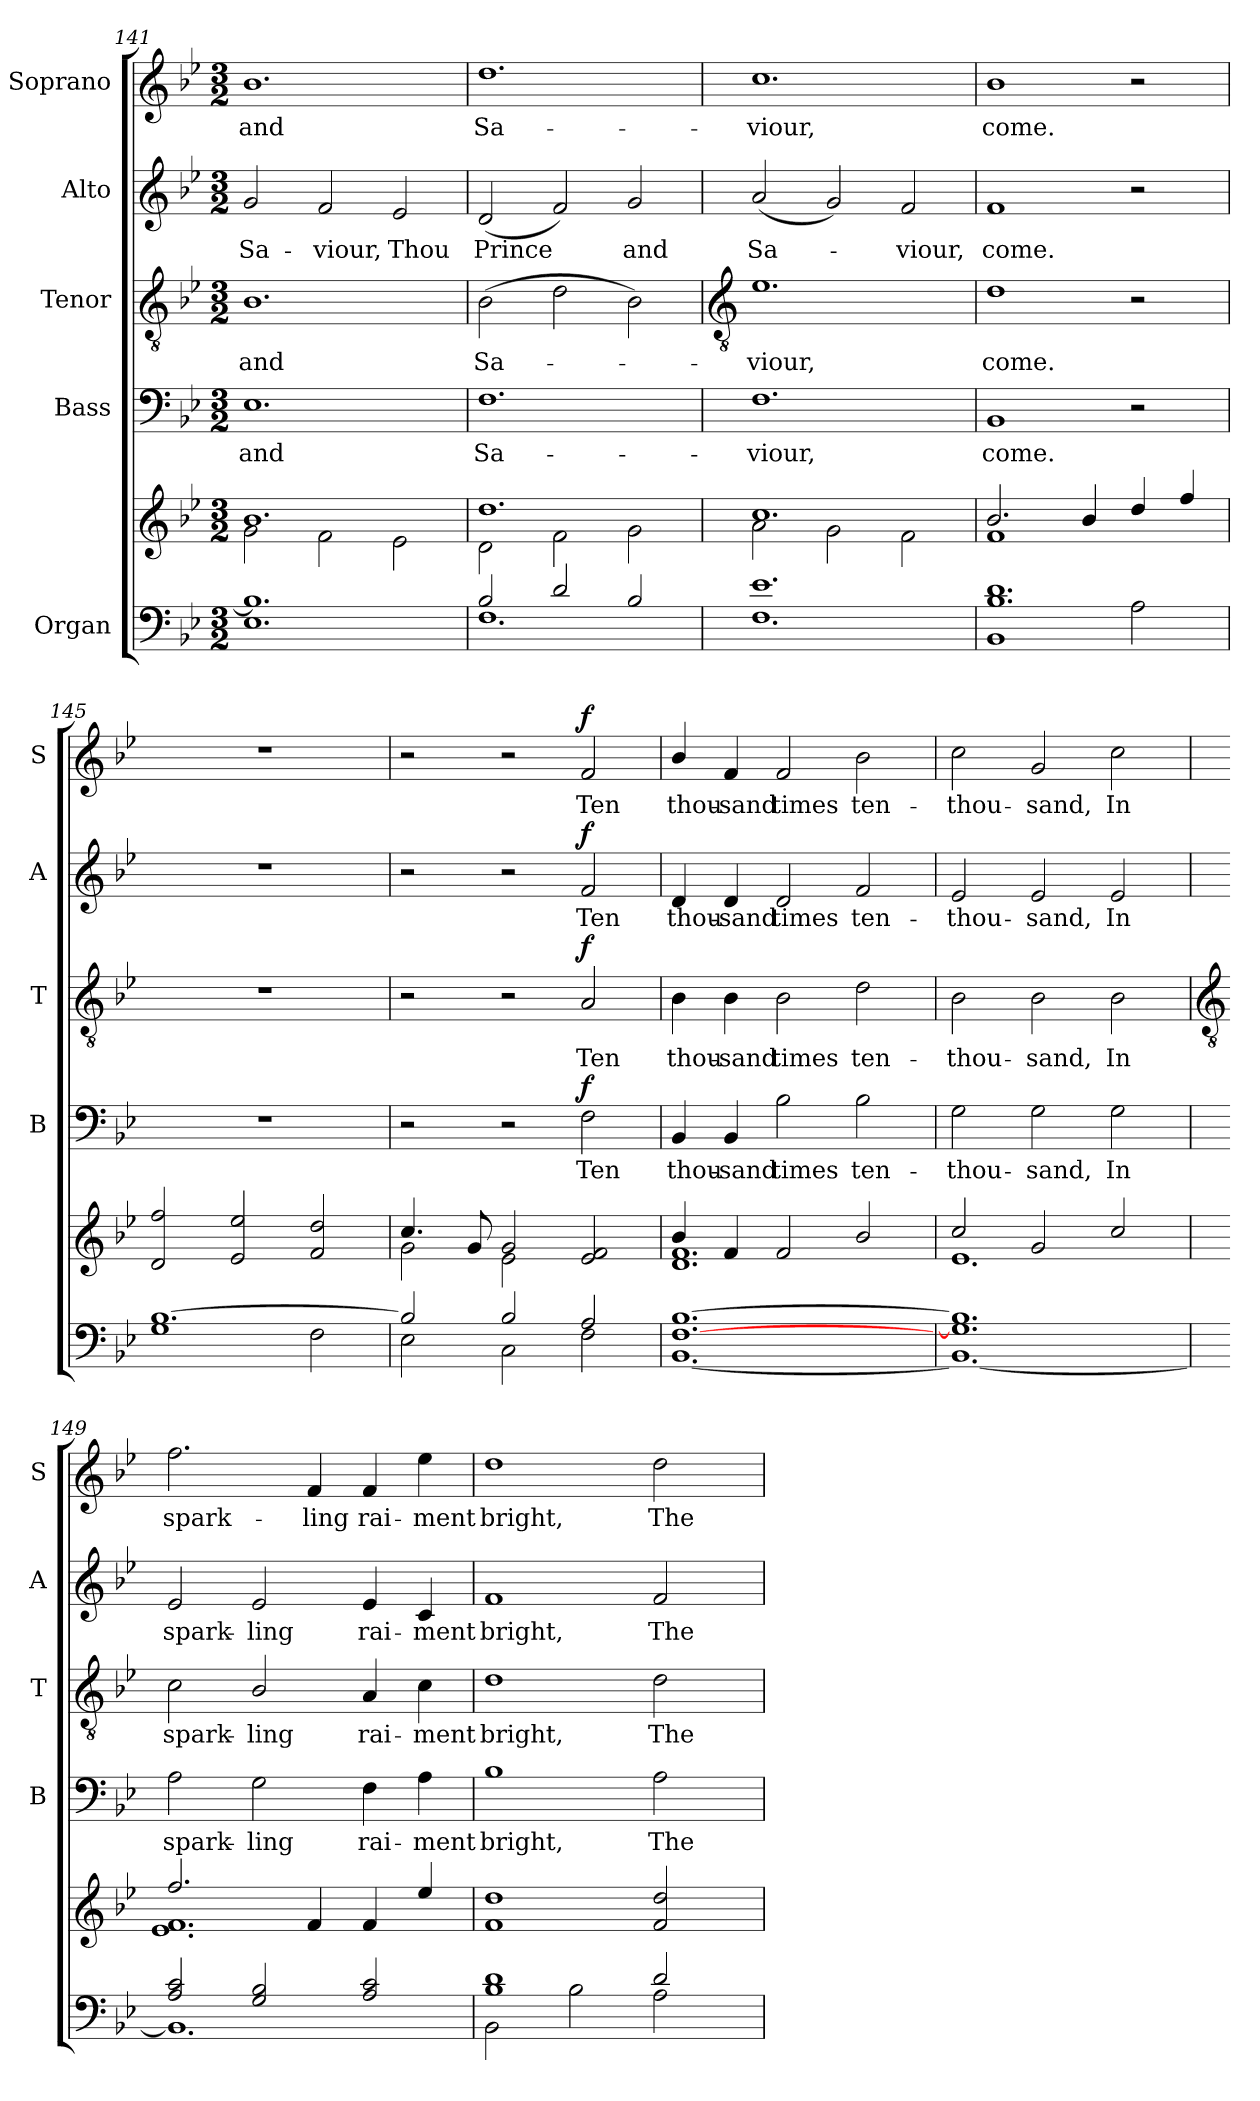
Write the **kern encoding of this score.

**kern	**kern	**kern	**text	**dynam	**kern	**text	**dynam	**kern	**text	**dynam	**kern	**text	**dynam
*part5	*part5	*part4	*part4	*part4	*part3	*part3	*part3	*part2	*part2	*part2	*part1	*part1	*part1
*staff6	*staff5	*staff4	*staff4	*staff4	*staff3	*staff3	*staff3	*staff2	*staff2	*staff2	*staff1	*staff1	*staff1
*I"Organ	*	*I"Bass	*	*	*I"Tenor	*	*	*I"Alto	*	*	*I"Soprano	*	*
*	*	*I'B	*	*	*I'T	*	*	*I'A	*	*	*I'S	*	*
*clefF4	*clefG2	*clefF4	*	*	*clefGv2	*	*	*clefG2	*	*	*clefG2	*	*
*k[b-e-]	*k[b-e-]	*k[b-e-]	*	*	*k[b-e-]	*	*	*k[b-e-]	*	*	*k[b-e-]	*	*
*B-:	*B-:	*B-:	*	*	*B-:	*	*	*B-:	*	*	*B-:	*	*
*M3/2	*M3/2	*M3/2	*	*	*M3/2	*	*	*M3/2	*	*	*M3/2	*	*
=141	=141	=141	=141	=141	=141	=141	=141	=141	=141	=141	=141	=141	=141
*^	*^	*	*	*	*	*	*	*	*	*	*	*	*
!	!	!	!	!	!LO:LY:b	!	!	!LO:LY:b	!	!	!LO:LY:b	!	!	!LO:LY:b	!
1.B-/]	1.E-\	1.b-/	2g\	1.E-	and	.	1.B-	and	.	2g	Sa-	.	1.b-	and	.
!	!	!	!	!	!	!	!	!	!	!	!LO:LY:b	!	!	!	!
.	.	.	2f\	.	.	.	.	.	.	2f	-viour,	.	.	.	.
!	!	!	!	!	!	!	!	!	!	!	!LO:LY:b	!	!	!	!
.	.	.	2e-\	.	.	.	.	.	.	2e-	Thou	.	.	.	.
=142	=142	=142	=142	=142	=142	=142	=142	=142	=142	=142	=142	=142	=142	=142	=142
!	!	!	!	!	!LO:LY:b	!	!	!LO:LY:b	!	!	!LO:LY:b	!	!	!LO:LY:b	!
2B-/	1.F\	1.dd/	2d\	1.F	Sa-	.	(>2B-	Sa-	.	(<2d	Prince	.	1.dd	Sa-	.
2d/	.	.	2f\	.	.	.	2d	.	.	2f)	.	.	.	.	.
!	!	!	!	!	!	!	!	!	!	!	!LO:LY:b	!	!	!	!
2B-/	.	.	2g\	.	.	.	2B-)	.	.	2g	and	.	.	.	.
!!LO:LB:g=z
=143	=143	=143	=143	=143	=143	=143	=143	=143	=143	=143	=143	=143	=143	=143	=143
*	*	*	*	*	*	*	*clefGv2	*	*	*	*	*	*	*	*
!	!	!	!	!	!LO:LY:b	!	!	!LO:LY:b	!	!	!LO:LY:b	!	!	!LO:LY:b	!
1.e-/	1.F\	1.cc/	2a\	1.F	-viour,	.	1.e-	viour,	.	(<2a	Sa-	.	1.cc	-viour,	.
.	.	.	2g\	.	.	.	.	.	.	2g)	.	.	.	.	.
!	!	!	!	!	!	!	!	!	!	!	!LO:LY:b	!	!	!	!
.	.	.	2f\	.	.	.	.	.	.	2f	viour,	.	.	.	.
=144	=144	=144	=144	=144	=144	=144	=144	=144	=144	=144	=144	=144	=144	=144	=144
!	!	!	!	!	!LO:LY:b	!	!	!LO:LY:b	!	!	!LO:LY:b	!	!	!LO:LY:b	!
1.B-/ 1.d/	1BB-\	2.b-/	1f\	1BB-	come.	.	1d	come.	.	1f	come.	.	1b-	come.	.
.	.	4b-/	.	.	.	.	.	.	.	.	.	.	.	.	.
.	2A\	4dd/	2ryy	2r	.	.	2r	.	.	2r	.	.	2r	.	.
.	.	4ff/	.	.	.	.	.	.	.	.	.	.	.	.	.
=145	=145	=145	=145	=145	=145	=145	=145	=145	=145	=145	=145	=145	=145	=145	=145
!	!	!	!	!LO:N:vis=1	!	!	!LO:N:vis=1	!	!	!LO:N:vis=1	!	!	!LO:N:vis=1	!	!
[1.B-/	1G\	2d/ 2ff/	1.ryy	1.r	.	.	1.r	.	.	1.r	.	.	1.r	.	.
.	.	2e-/ 2ee-/	.	.	.	.	.	.	.	.	.	.	.	.	.
.	2F\	2f/ 2dd/	.	.	.	.	.	.	.	.	.	.	.	.	.
=146	=146	=146	=146	=146	=146	=146	=146	=146	=146	=146	=146	=146	=146	=146	=146
2B-/]	2E-\	4.cc/	2g\	2r	.	.	2r	.	.	2r	.	.	2r	.	.
.	.	8g/	.	.	.	.	.	.	.	.	.	.	.	.	.
2B-/	2C\	2g/	2e-\	2r	.	.	2r	.	.	2r	.	.	2r	.	.
!	!	!	!	!	!LO:LY:b	!LO:DY:b	!	!LO:LY:b	!LO:DY:b	!	!LO:LY:b	!LO:DY:b	!	!LO:LY:b	!LO:DY:b
2A/	2F\	2e-/ 2f/	2ryy	2F	Ten	f	2A	Ten	f	2f	Ten	f	2f	Ten	f
=147	=147	=147	=147	=147	=147	=147	=147	=147	=147	=147	=147	=147	=147	=147	=147
!	!	!	!	!	!LO:LY:b	!	!	!LO:LY:b	!	!	!LO:LY:b	!	!	!LO:LY:b	!
[1.F/ [1.B-/	[1.BB-\	4b-/	1.d\ 1.f\	4BB-/	thou-	.	4B-\	thou-	.	4d/	thou-	.	4b-/	thou-	.
!	!	!	!	!	!LO:LY:b	!	!	!LO:LY:b	!	!	!LO:LY:b	!	!	!LO:LY:b	!
.	.	4f/	.	4BB-	-sand	.	4B-	-sand	.	4d	-sand	.	4f	-sand	.
!	!	!	!	!	!LO:LY:b	!	!	!LO:LY:b	!	!	!LO:LY:b	!	!	!LO:LY:b	!
.	.	2f/	.	2B-	times	.	2B-	times	.	2d	times	.	2f	times	.
!	!	!	!	!	!LO:LY:b	!	!	!LO:LY:b	!	!	!LO:LY:b	!	!	!LO:LY:b	!
.	.	2b-/	.	2B-	ten-	.	2d	ten-	.	2f	ten-	.	2b-	ten-	.
=148	=148	=148	=148	=148	=148	=148	=148	=148	=148	=148	=148	=148	=148	=148	=148
!	!	!	!	!	!LO:LY:b	!	!	!LO:LY:b	!	!	!LO:LY:b	!	!	!LO:LY:b	!
1.G/] 1.B-/]	1.BB-\_	2cc/	1.e-\	2G\	-thou-	.	2B-\	-thou-	.	2e-	-thou-	.	2cc	-thou-	.
!	!	!	!	!	!LO:LY:b	!	!	!LO:LY:b	!	!	!LO:LY:b	!	!	!LO:LY:b	!
.	.	2g/	.	2G	-sand,	.	2B-	-sand,	.	2e-	-sand,	.	2g	-sand,	.
!	!	!	!	!	!LO:LY:b	!	!	!LO:LY:b	!	!	!LO:LY:b	!	!	!LO:LY:b	!
.	.	2cc/	.	2G	In	.	2B-	In	.	2e-	In	.	2cc	In	.
!!LO:LB:g=z
=149	=149	=149	=149	=149	=149	=149	=149	=149	=149	=149	=149	=149	=149	=149	=149
*	*	*	*	*	*	*	*clefGv2	*	*	*	*	*	*	*	*
!	!	!	!	!	!LO:LY:b	!	!	!LO:LY:b	!	!	!LO:LY:b	!	!	!LO:LY:b	!
2A/ 2c/	1.BB-\]	2.ff/	1.e-\ 1.f\	2A	spark-	.	2c	spark-	.	2e-	spark-	.	2.ff	spark-	.
!	!	!	!	!	!LO:LY:b	!	!	!LO:LY:b	!	!	!LO:LY:b	!	!	!	!
2G/ 2B-/	.	.	.	2G	-ling	.	2B-/	-ling	.	2e-	-ling	.	.	.	.
!	!	!	!	!	!	!	!	!	!	!	!	!	!	!LO:LY:b	!
.	.	4f/	.	.	.	.	.	.	.	.	.	.	4f	-ling	.
!	!	!	!	!	!LO:LY:b	!	!	!LO:LY:b	!	!	!LO:LY:b	!	!	!LO:LY:b	!
2A/ 2c/	.	4f/	.	4F	rai-	.	4A	rai-	.	4e-	rai-	.	4f	rai-	.
!	!	!	!	!	!LO:LY:b	!	!	!LO:LY:b	!	!	!LO:LY:b	!	!	!LO:LY:b	!
.	.	4ee-/	.	4A	-ment	.	4c	-ment	.	4c	-ment	.	4ee-	-ment	.
=150	=150	=150	=150	=150	=150	=150	=150	=150	=150	=150	=150	=150	=150	=150	=150
!	!	!	!	!	!LO:LY:b	!	!	!LO:LY:b	!	!	!LO:LY:b	!	!	!LO:LY:b	!
1B-/ 1d/	2BB-\	1f/ 1dd/	1ryy	1B-	bright,	.	1d	bright,	.	1f	bright,	.	1dd	bright,	.
.	2B-\	.	.	.	.	.	.	.	.	.	.	.	.	.	.
!	!	!	!	!	!LO:LY:b	!	!	!LO:LY:b	!	!	!LO:LY:b	!	!	!LO:LY:b	!
2d/	2A\	2f/ 2dd/	4ryy	2A	The	.	2d	The	.	2f	The	.	2dd	The	.
.	.	.	4ryy	.	.	.	.	.	.	.	.	.	.	.	.
*v	*v	*	*	*	*	*	*	*	*	*	*	*	*	*	*
*	*v	*v	*	*	*	*	*	*	*	*	*	*	*	*
=	=	=	=	=	=	=	=	=	=	=	=	=	=
*-	*-	*-	*-	*-	*-	*-	*-	*-	*-	*-	*-	*-	*-
